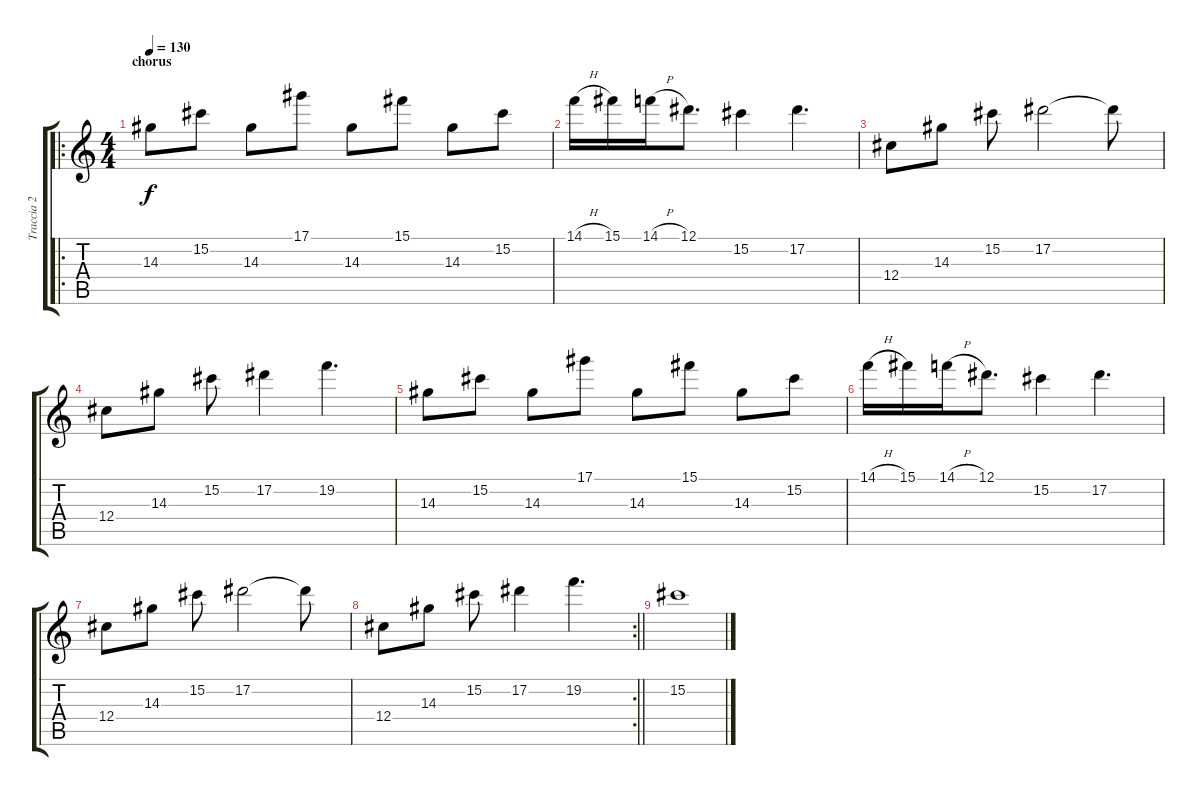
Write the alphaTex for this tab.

\track ("Traccia 2" "Traccia 2") {instrument distortionguitar}
\staff {score tabs}
\tuning (Eb4 Bb3 Gb3 Db3 Ab2 Eb2) {hide}
\ro
\ts (4 4)
\section ("" "chorus")
\tempo 130
\clef g2
\ks c
14.3.8{dy f} 15.2.8 14.3.8 17.1.8 14.3.8 15.1.8 14.3.8 15.2.8 |
14.1{h}.16 15.1.16 14.1{h}.16 12.1.8{d} 15.2.4 17.2.4{d} |
12.4.8 14.3.8 15.2.8 17.2.2 17.2{t}.8 |
12.4.8 14.3.8 15.2.8 17.2.4 19.2.4{d} |
14.3.8 15.2.8 14.3.8 17.1.8 14.3.8 15.1.8 14.3.8 15.2.8 |
14.1{h}.16 15.1.16 14.1{h}.16 12.1.8{d} 15.2.4 17.2.4{d} |
12.4.8 14.3.8 15.2.8 17.2.2 17.2{t}.8 |
\rc 2
\barLineRight lightlight
12.4.8 14.3.8 15.2.8 17.2.4 19.2.4{d} |
15.2.1
